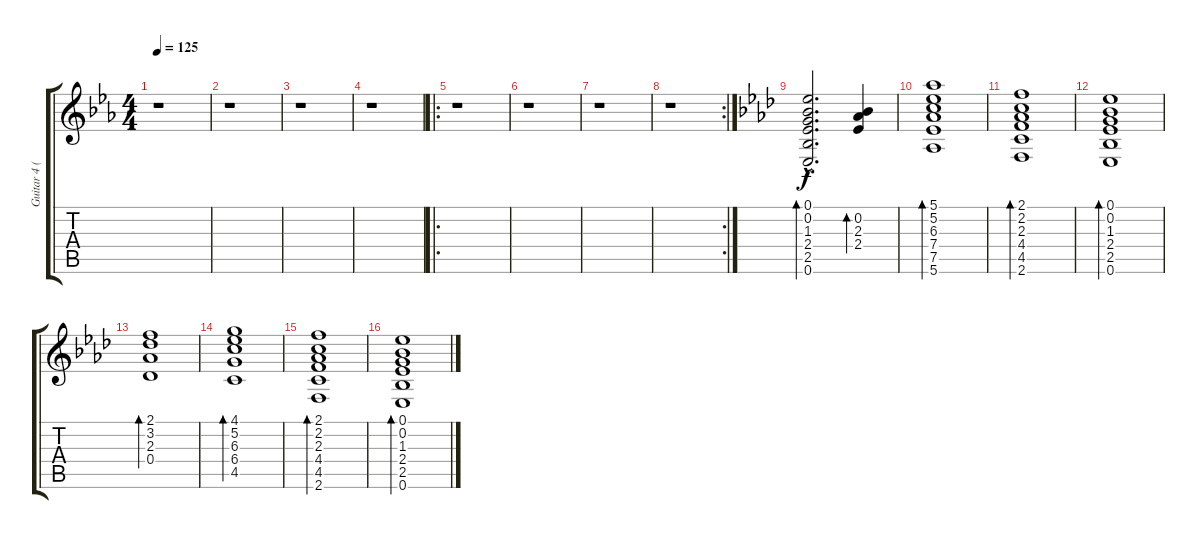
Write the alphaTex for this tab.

\track ("Guitar 4 (12 string acous.) || 12-string" "Guitar 4 (") {instrument acousticguitarsteel}
\staff {score tabs}
\tuning (Eb4 Bb3 Gb3 Db3 Ab2 Eb2) {hide}
\ts (4 4)
\tempo 125
\clef g2
\ks eb
r.1{dy f} |
r.1 |
r.1 |
r.1 |
\ro
r.1 |
r.1 |
r.1 |
\rc 2
r.1 |
\ks ab
(0.1{hac} 0.2{hac} 1.3{hac} 2.4{hac} 2.5{hac} 0.6{hac}).2{d bd 120} (0.2 2.3 2.4).4{bd 120} |
(5.1 5.2 6.3 7.4 7.5 5.6).1{bd 120} |
(2.1 2.2 2.3 4.4 4.5 2.6).1{bd 480} |
(0.1 0.2 1.3 2.4 2.5 0.6).1{bd 480} |
(2.1 3.2 2.3 0.4).1{bd 480} |
(4.1 5.2 6.3 6.4 4.5).1{bd 480} |
(2.1 2.2 2.3 4.4 4.5 2.6).1{bd 480} |
(0.1 0.2 1.3 2.4 2.5 0.6).1{bd 480}
